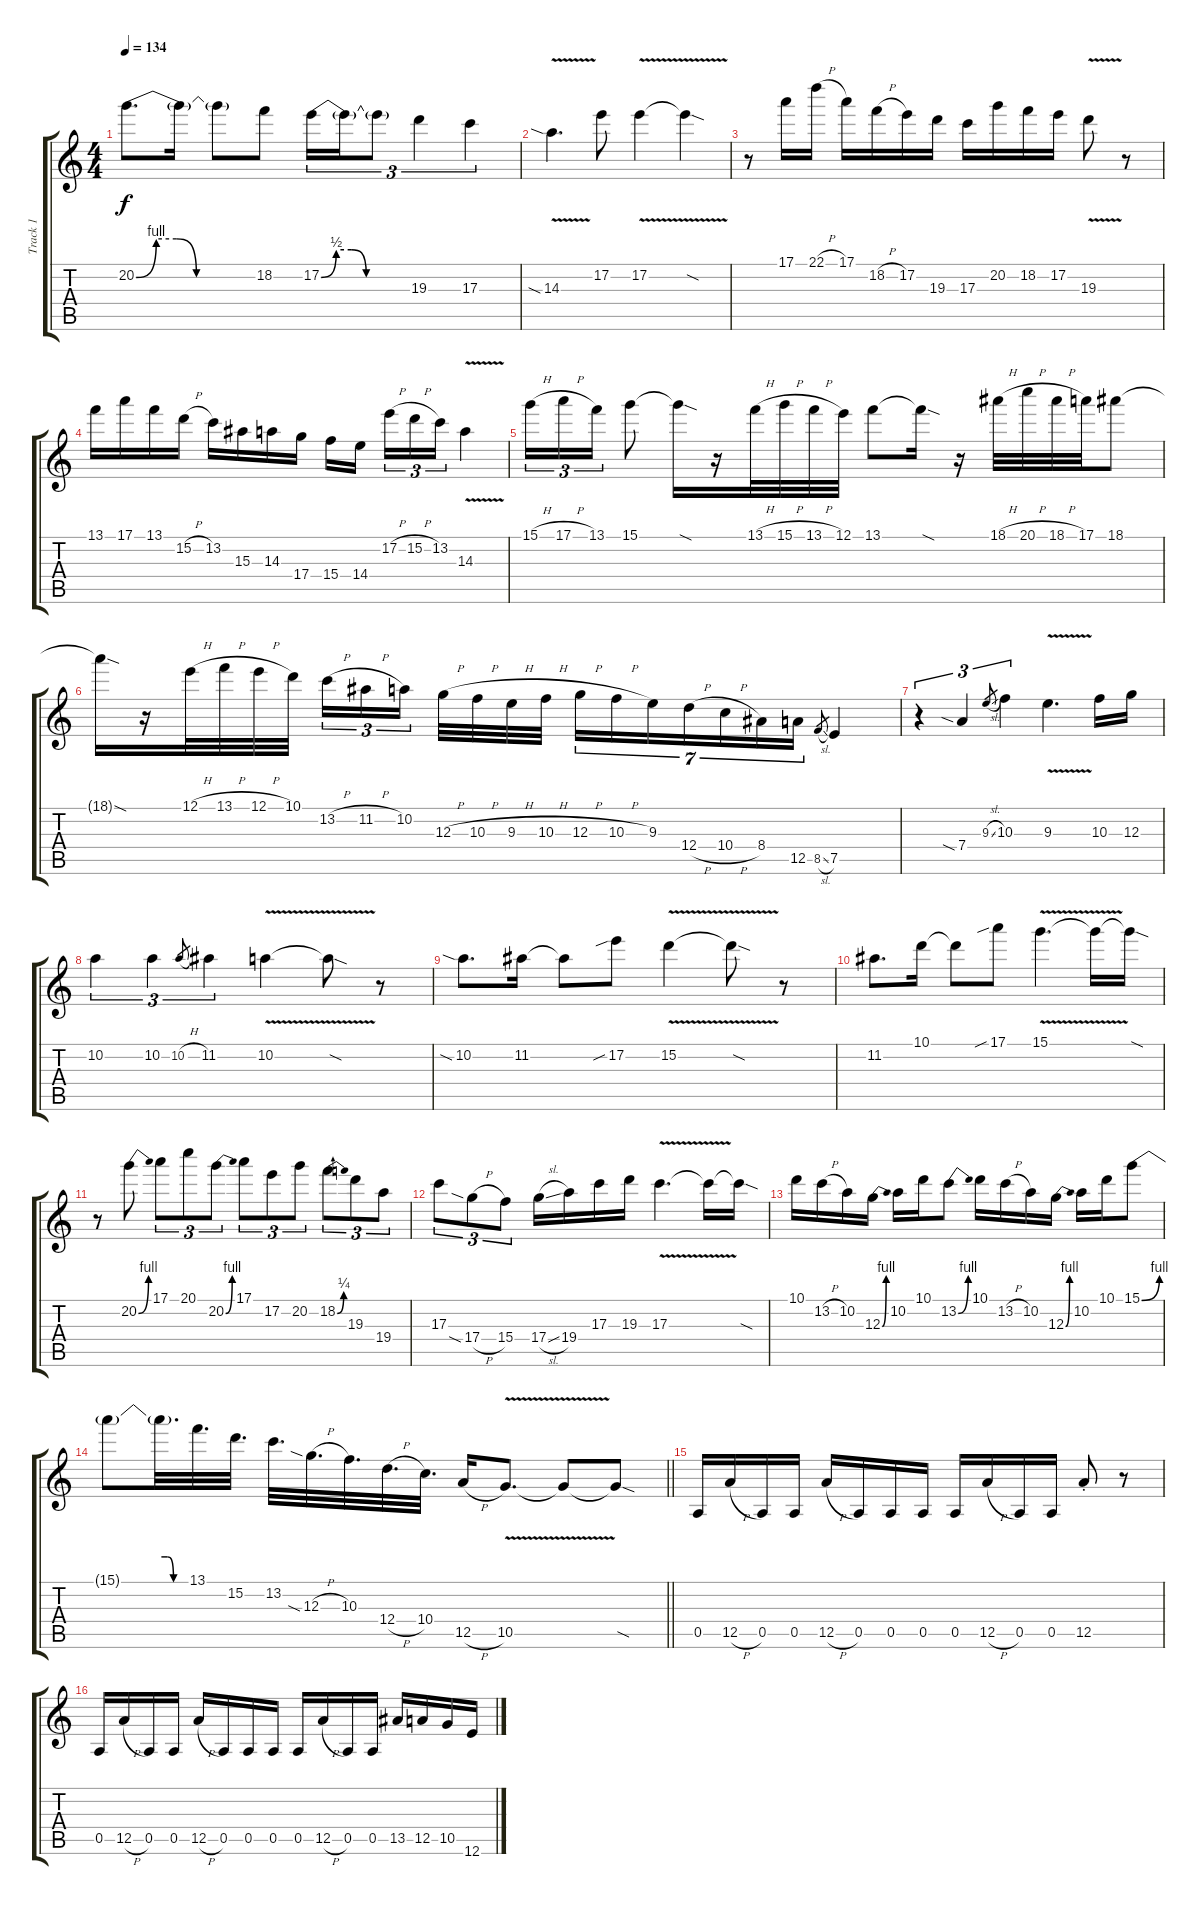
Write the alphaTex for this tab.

\track ("Track 1" "Track 1") {instrument distortionguitar}
\staff {score tabs}
\tuning (E4 B3 G3 D3 A2 E2) {hide}
\ts (4 4)
\tempo 134
\clef g2
\ks c
20.2{be (custom 0 0 10 4 20 4 30 0 60 0)}.8{d dy f} 20.2{t}.16 20.2{t}.8 18.2.8 17.2{be (custom 0 0 10 2 20 2 30 0 60 0)}.16{tu (3 2)} 17.2{t}.16{tu (3 2)} 17.2{t}.8{tu (3 2)} 19.3.4{tu (3 2)} 17.3.4{tu (3 2)} |
14.3{v sia}.4{d} 17.2.8 17.2{v}.4 17.2{sod t}.4 |
r.8 17.1.16 22.1{h}.16 17.1.16 18.2{h}.16 17.2.16 19.3.16 17.3.16 20.2.16 18.2.16 17.2.16 19.3{v}.8 r.8 |
13.1.16 17.1.16 13.1.16 15.2{h}.16 13.2.16 15.3.16 14.3.16 17.4.16 15.4.16 14.4.16{beam splitsecondary} 17.2{h}.16{tu (3 2)} 15.2{h}.16{tu (3 2)} 13.2.16{tu (3 2)} 14.3{v}.4 |
15.1{h}.16{tu (3 2)} 17.1{h}.16{tu (3 2)} 13.1.16{tu (3 2)} 15.1.8 15.1{sod t}.16 r.16 13.1{h}.32 15.1{h}.32 13.1{h}.32 12.1.32 13.1.8 13.1{sod t}.16 r.16 18.1{h}.32 20.1{h}.32 18.1{h}.32 17.1.32 18.1.8 |
18.1{sod t}.16 r.16 12.1{h}.32 13.1{h}.32 12.1{h}.32 10.1.32 13.2{h}.16{tu (3 2)} 11.2{h}.16{tu (3 2)} 10.2.16{tu (3 2) beam splitsecondary} 12.3{h}.32 10.3{h}.32 9.3{h}.32 10.3{h}.32 12.3{h}.16{tu (7 4)} 10.3{h}.16{tu (7 4)} 9.3.16{tu (7 4)} 12.4{h}.16{tu (7 4)} 10.4{h}.16{tu (7 4)} 8.4.16{tu (7 4)} 12.5.16{tu (7 4)} 8.5{sl}.8{gr} 7.5.4 |
r.4{tu (3 2)} 7.4{sia}.4{tu (3 2)} 9.3{sl}.8{gr} 10.3.4{tu (3 2)} 9.3{v}.4{d} 10.3.16 12.3.16 |
10.2.4{tu (3 2)} 10.2.4{tu (3 2)} 10.2{h}.8{gr} 11.2.4{tu (3 2)} 10.2{v}.4 10.2{sod t}.8 r.8 |
10.2{sia}.8{d} 11.2.16 11.2{t}.8 17.2{sib}.8 15.2{v}.4 15.2{sod t}.8 r.8 |
11.2.8{d} 10.1.16 10.1{t}.8 17.1{sib}.8 15.1{v}.4{d} 15.1{t}.16 15.1{sod t}.16 |
r.8 20.2{be (bend 0 0 60 4)}.8 17.1.8{tu (3 2)} 20.1.8{tu (3 2)} 20.2{be (bend 0 0 60 4)}.8{tu (3 2)} 17.1.8{tu (3 2)} 17.2.8{tu (3 2)} 20.2.8{tu (3 2)} 18.2{be (bend 0 0 60 1)}.8{tu (3 2)} 19.3.8{tu (3 2)} 19.4.8{tu (3 2)} |
17.3.8{tu (3 2)} 17.4{sia h}.8{tu (3 2)} 15.4.8{tu (3 2)} 17.4{sl}.16 19.4.16 17.3.16 19.3.16 17.3{v}.4{d} 17.3{t}.16 17.3{sod t}.16 |
10.1.16 13.2{h}.16 10.2.16 12.3{be (bend 0 0 60 4)}.16 10.2.16 10.1.16 13.2{be (bend 0 0 60 4)}.8 10.1.16 13.2{h}.16 10.2.16 12.3{be (bend 0 0 60 4)}.16 10.2.16 10.1.16 15.1{be (bend 0 0 60 4)}.8 |
\barLineRight lightlight
15.1{t}.8 15.1{be (custom 0 4 15 4 30 0 60 0) t}.32{d} 13.1.32{d} 15.2.32{d} 13.2.32{d} 12.3{sia h}.32{d} 10.3.32{d} 12.4{h}.32{d} 10.4.32{d} 12.5{h}.16 10.5{v}.8{d} 10.5{t}.8 10.5{sod t}.8 |
0.5.16 12.5{h}.16 0.5.16 0.5.16 12.5{h}.16 0.5.16 0.5.16 0.5.16 0.5.16 12.5{h}.16 0.5.16 0.5.16 12.5{st}.8 r.8 |
0.5.16 12.5{h}.16 0.5.16 0.5.16 12.5{h}.16 0.5.16 0.5.16 0.5.16 0.5.16 12.5{h}.16 0.5.16 0.5.16 13.5.16 12.5.16 10.5.16 12.6.16
